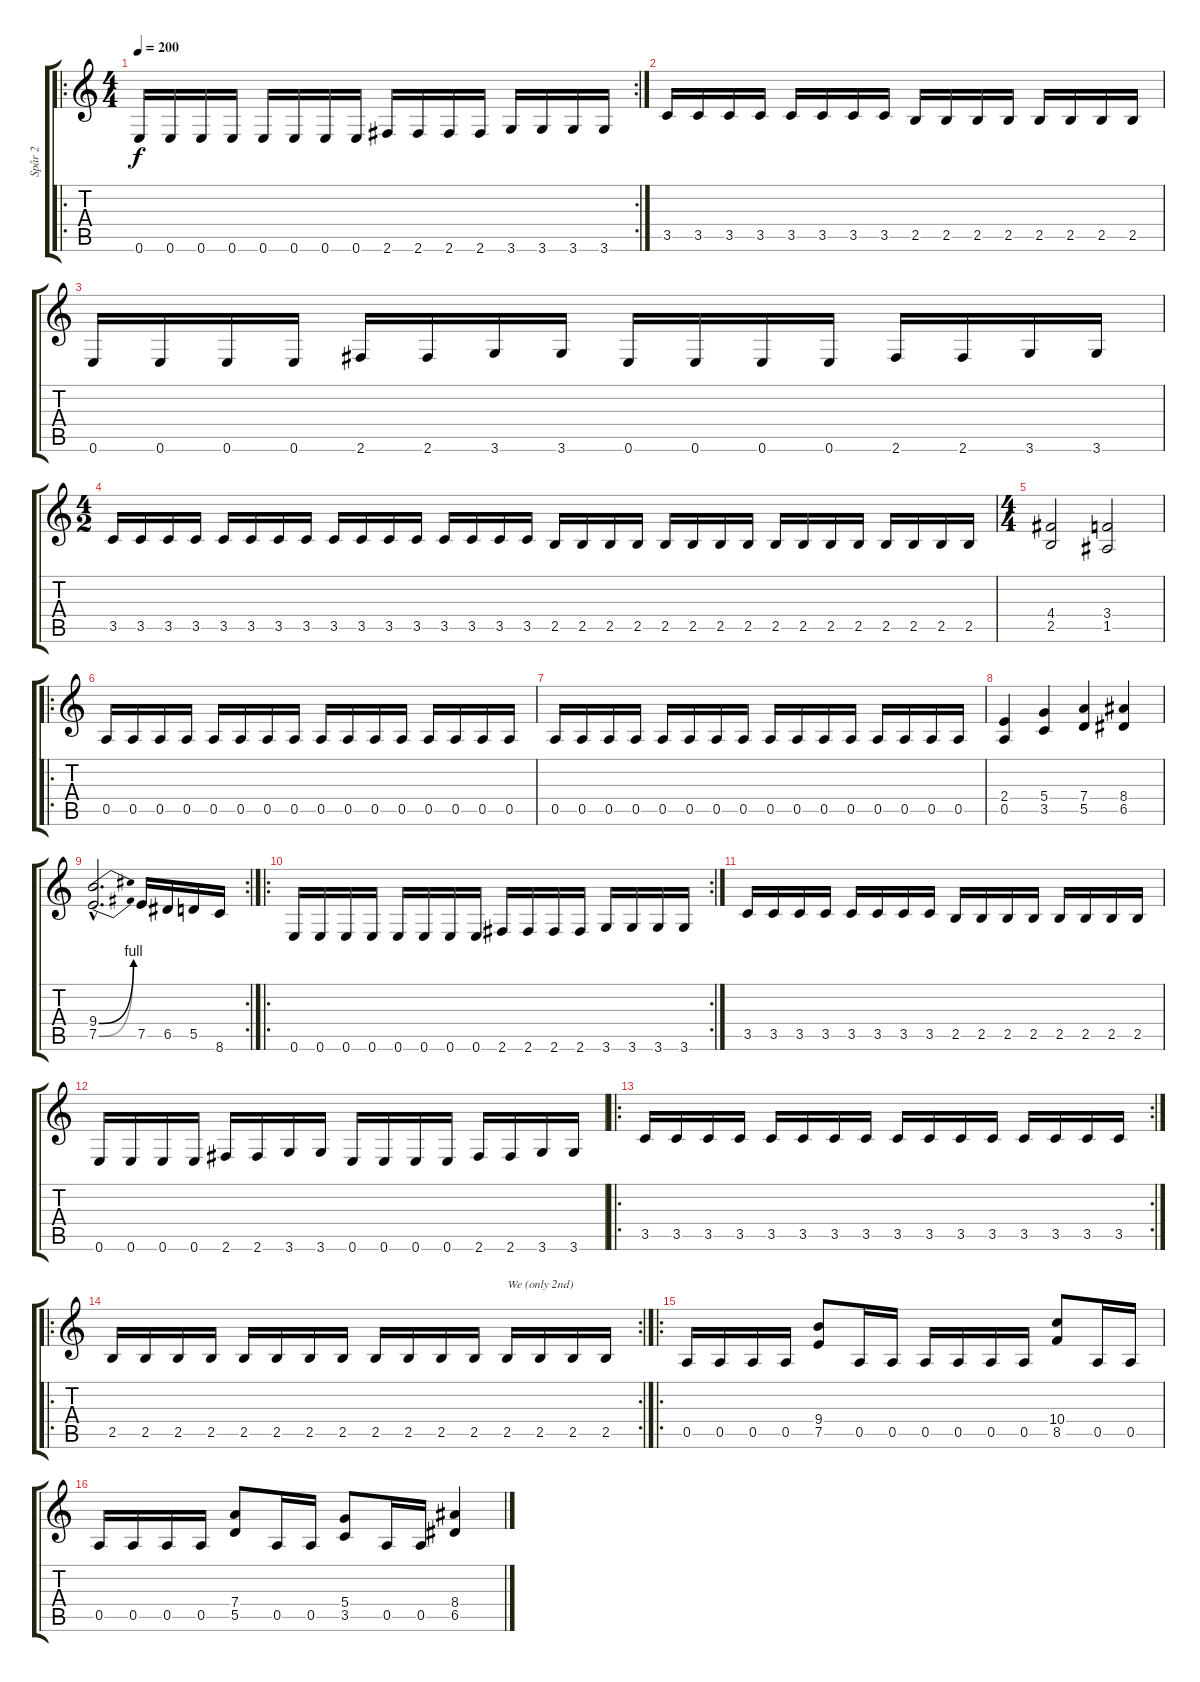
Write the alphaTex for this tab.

\track ("Spår 2" "Spår 2") {instrument distortionguitar}
\staff {score tabs}
\tuning (E4 B3 G3 D3 A2 E2) {hide}
\ro
\rc 2
\ts (4 4)
\tempo 200
\clef g2
\ks c
0.6.16{dy f} 0.6.16 0.6.16 0.6.16 0.6.16 0.6.16 0.6.16 0.6.16 2.6.16 2.6.16 2.6.16 2.6.16 3.6.16 3.6.16 3.6.16 3.6.16 |
3.5.16 3.5.16 3.5.16 3.5.16 3.5.16 3.5.16 3.5.16 3.5.16 2.5.16 2.5.16 2.5.16 2.5.16 2.5.16 2.5.16 2.5.16 2.5.16 |
0.6.16 0.6.16 0.6.16 0.6.16 2.6.16 2.6.16 3.6.16 3.6.16 0.6.16 0.6.16 0.6.16 0.6.16 2.6.16 2.6.16 3.6.16 3.6.16 |
\ts (4 2)
3.5.16 3.5.16 3.5.16 3.5.16 3.5.16 3.5.16 3.5.16 3.5.16 3.5.16 3.5.16 3.5.16 3.5.16 3.5.16 3.5.16 3.5.16 3.5.16 2.5.16 2.5.16 2.5.16 2.5.16 2.5.16 2.5.16 2.5.16 2.5.16 2.5.16 2.5.16 2.5.16 2.5.16 2.5.16 2.5.16 2.5.16 2.5.16 |
\ts (4 4)
(4.4 2.5).2 (3.4 1.5).2 |
\ro
0.5.16 0.5.16 0.5.16 0.5.16 0.5.16 0.5.16 0.5.16 0.5.16 0.5.16 0.5.16 0.5.16 0.5.16 0.5.16 0.5.16 0.5.16 0.5.16 |
0.5.16 0.5.16 0.5.16 0.5.16 0.5.16 0.5.16 0.5.16 0.5.16 0.5.16 0.5.16 0.5.16 0.5.16 0.5.16 0.5.16 0.5.16 0.5.16 |
(2.4 0.5).4{volume 13} (5.4 3.5).4 (7.4 5.5).4 (8.4 6.5).4 |
\rc 2
(9.4{be (bend 0 0 60 4) hac} 7.5{be (bend 0 0 60 4) hac}).2{d volume 16} 7.5.16 6.5.16 5.5.16 8.6.16 |
\ro
\rc 2
0.6.16 0.6.16 0.6.16 0.6.16 0.6.16 0.6.16 0.6.16 0.6.16 2.6.16 2.6.16 2.6.16 2.6.16 3.6.16 3.6.16 3.6.16 3.6.16 |
3.5.16 3.5.16 3.5.16 3.5.16 3.5.16 3.5.16 3.5.16 3.5.16 2.5.16 2.5.16 2.5.16 2.5.16 2.5.16 2.5.16 2.5.16 2.5.16 |
0.6.16 0.6.16 0.6.16 0.6.16 2.6.16 2.6.16 3.6.16 3.6.16 0.6.16 0.6.16 0.6.16 0.6.16 2.6.16 2.6.16 3.6.16 3.6.16 |
\ro
\rc 2
3.5.16 3.5.16 3.5.16 3.5.16 3.5.16 3.5.16 3.5.16 3.5.16 3.5.16 3.5.16 3.5.16 3.5.16 3.5.16 3.5.16 3.5.16 3.5.16 |
\ro
\rc 2
2.5.16 2.5.16 2.5.16 2.5.16 2.5.16 2.5.16 2.5.16 2.5.16 2.5.16 2.5.16 2.5.16 2.5.16 2.5.16{txt "We (only 2nd)"} 2.5.16 2.5.16 2.5.16 |
\ro
0.5.16 0.5.16 0.5.16 0.5.16 (9.4 7.5).8 0.5.16 0.5.16 0.5.16 0.5.16 0.5.16 0.5.16 (10.4 8.5).8 0.5.16 0.5.16 |
0.5.16 0.5.16 0.5.16 0.5.16 (7.4 5.5).8 0.5.16 0.5.16 (5.4 3.5).8 0.5.16 0.5.16 (8.4 6.5).4
